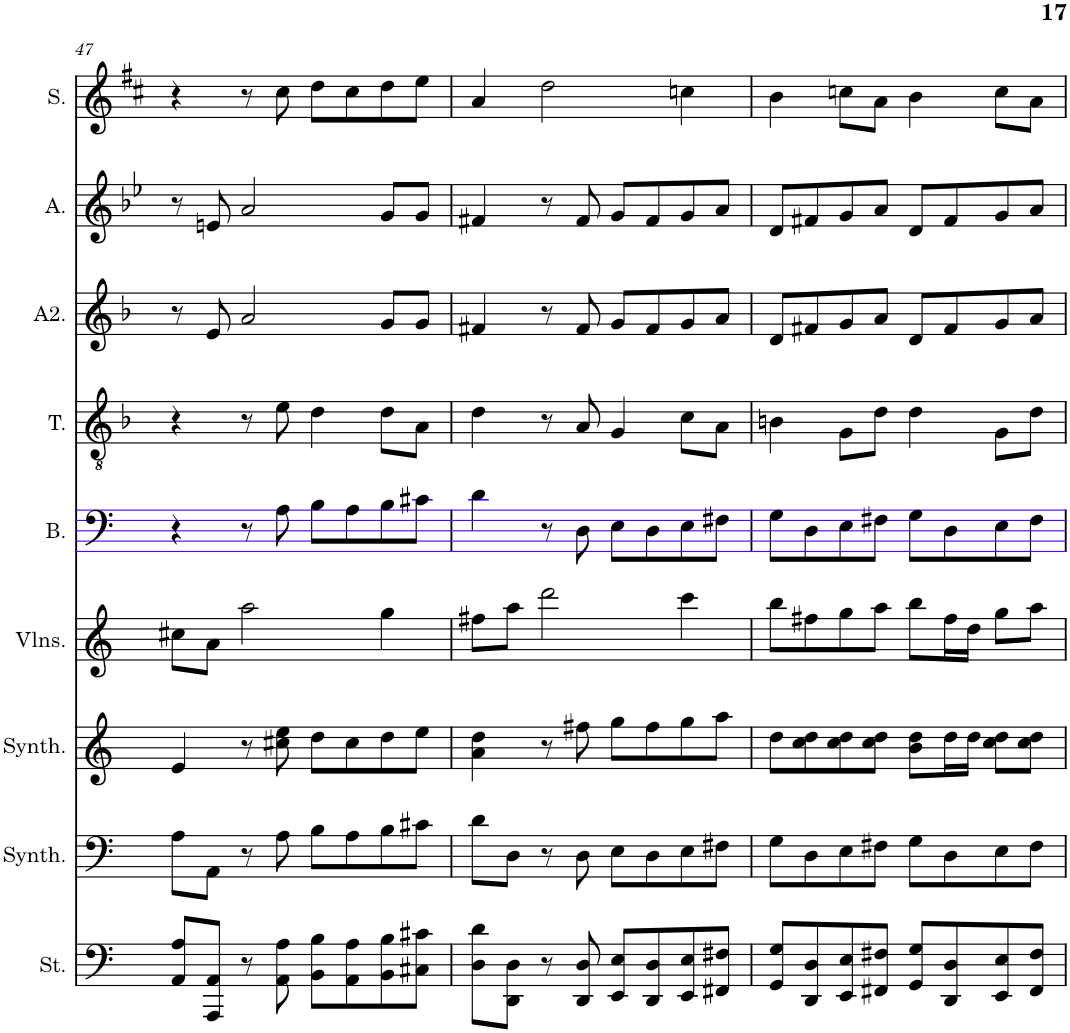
**kern	**kern	**kern	**kern	**kern	**kern	**kern	**kern	**kern
*part9	*part8	*part7	*part6	*part5	*part4	*part3	*part2	*part1
*staff9	*staff8	*staff7	*staff6	*staff5	*staff4	*staff3	*staff2	*staff1
*I"Cordes, D'Bass/Strings, etc	*I"Synthétiseur d'instruments à cordes, Synth strings, etc	*I"Synthétiseur d'instruments à cordes, Synth strings 2	*I"Violons, 1st violins	*I"Basse	*I"Ténor	*I"Alto 2	*I"Alto	*I"Soprano
*I'St.	*I'Synth.	*I'Synth.	*I'Vlns.	*I'B.	*I'T.	*I'A2.	*I'A.	*I'S.
!!LO:PB:g=z
*clefF4	*clefF4	*clefG2	*clefG2	*clefF4	*clefGv2	*clefG2	*clefG2	*clefG2
*k[]	*k[]	*k[]	*k[]	*k[]	*k[b-]	*k[b-]	*k[b-e-]	*k[f#c#]
*M4/4	*M4/4	*M4/4	*M4/4	*M4/4	*M4/4	*M4/4	*M4/4	*M4/4
=47	=47	=47	=47	=47	=47	=47	=47	=47
8AA/ 8A/L	8A\L	4e/	8cc#X\L	4r	4r	8r	8r	4r
8AAA/ 8AA/J	8AA\J	.	8a\J	.	.	8e/	8en/	.
8r	8r	8r	2aa\	8r	8r	2a/	2a/	8r
8AA\ 8A\	8A\	8cc#X\ 8ee\	.	8A\	8e\	.	.	8cc#\
8BB\ 8B\L	8B\L	8dd\L	.	8B\L	4d\	.	.	8dd\L
8AA\ 8A\	8A\	8cc#\	.	8A\	.	.	.	8cc#\
8BB\ 8B\	8B\	8dd\	4gg\	8B\	8d\L	8g/L	8g/L	8dd\
8C#X\ 8c#X\J	8c#X\J	8ee\J	.	8c#X\J	8A\J	8g/J	8g/J	8ee\J
=48	=48	=48	=48	=48	=48	=48	=48	=48
8D\ 8d\L	8d\L	4a\ 4dd\	8ff#X\L	4d\	4d\	4f#X/	4f#X/	4a/
8DD\ 8D\J	8D\J	.	8aa\J	.	.	.	.	.
8r	8r	8r	2ddd\	8r	8r	8r	8r	2dd\
8DD/ 8D/	8D\	8ff#X\	.	8D\	8A/	8f#/	8f#/	.
8EE/ 8E/L	8E\L	8gg\L	.	8E\L	4G/	8g/L	8g/L	.
8DD/ 8D/	8D\	8ff#\	.	8D\	.	8f#/	8f#/	.
8EE/ 8E/	8E\	8gg\	4ccc\	8E\	8c\L	8g/	8g/	4ccn\
8FF#X/ 8F#X/J	8F#X\J	8aa\J	.	8F#X\J	8A\J	8a/J	8a/J	.
=49	=49	=49	=49	=49	=49	=49	=49	=49
8GG/ 8G/L	8G\L	8dd\L	8bb\L	8G\L	4Bn\	8d/L	8d/L	4b\
8DD/ 8D/	8D\	8cc\ 8dd\	8ff#X\	8D\	.	8f#X/	8f#X/	.
8EE/ 8E/	8E\	8cc\ 8dd\	8gg\	8E\	8G\L	8g/	8g/	8ccn\L
8FF#X/ 8F#X/J	8F#X\J	8cc\ 8dd\J	8aa\J	8F#X\J	8d\J	8a/J	8a/J	8a\J
8GG/ 8G/L	8G\L	8b\ 8dd\L	8bb\L	8G\L	4d\	8d/L	8d/L	4b\
8DD/ 8D/	8D\	16dd\L	16ff#\L	8D\	.	8f#/	8f#/	.
.	.	16dd\JJ	16dd\JJ	.	.	.	.	.
8EE/ 8E/	8E\	8cc\ 8dd\L	8gg\L	8E\	8G\L	8g/	8g/	8cc\L
8FF#/ 8F#/J	8F#\J	8cc\ 8dd\J	8aa\J	8F#\J	8d\J	8a/J	8a/J	8a\J
=	=	=	=	=	=	=	=	=
*-	*-	*-	*-	*-	*-	*-	*-	*-
